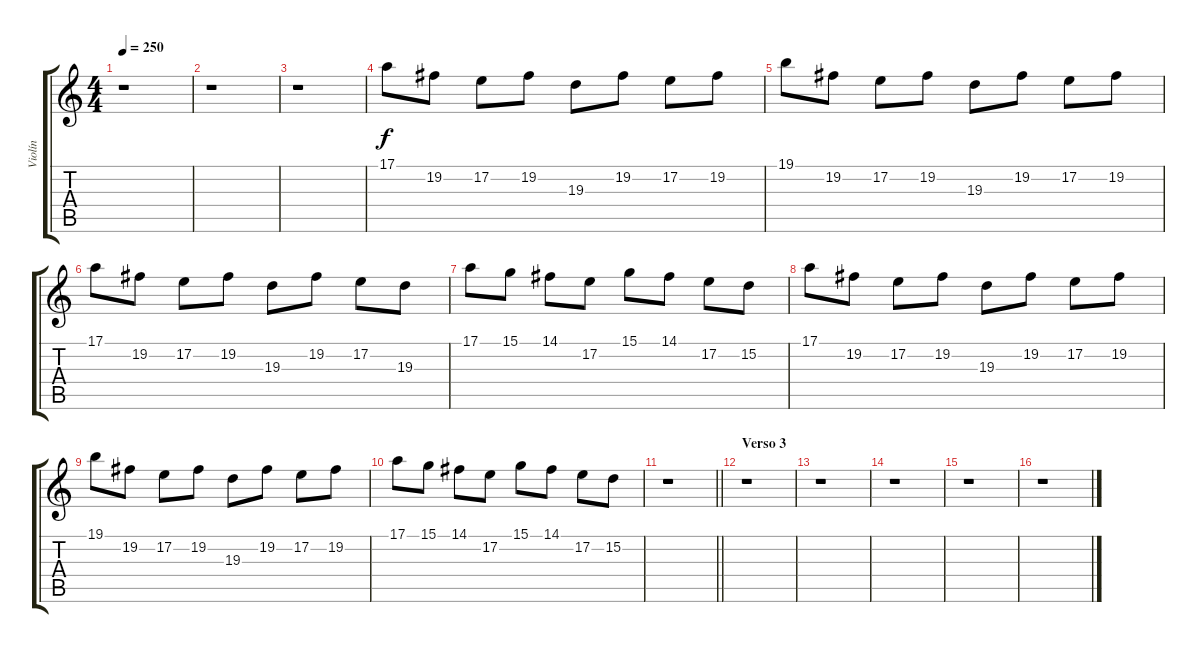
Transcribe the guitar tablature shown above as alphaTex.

\track ("Violín" "Violín") {instrument violin}
\staff {score tabs}
\tuning (E4 B3 G3 D3 A2 E2) {hide}
\ts (4 4)
\tempo 250
\clef g2
\ks c
r.1{dy f} |
r.1 |
r.1 |
17.1.8 19.2.8 17.2.8 19.2.8 19.3.8 19.2.8 17.2.8 19.2.8 |
19.1.8 19.2.8 17.2.8 19.2.8 19.3.8 19.2.8 17.2.8 19.2.8 |
17.1.8 19.2.8 17.2.8 19.2.8 19.3.8 19.2.8 17.2.8 19.3.8 |
17.1.8 15.1.8 14.1.8 17.2.8 15.1.8 14.1.8 17.2.8 15.2.8 |
17.1.8 19.2.8 17.2.8 19.2.8 19.3.8 19.2.8 17.2.8 19.2.8 |
19.1.8 19.2.8 17.2.8 19.2.8 19.3.8 19.2.8 17.2.8 19.2.8 |
17.1.8 15.1.8 14.1.8 17.2.8 15.1.8 14.1.8 17.2.8 15.2.8 |
\barLineRight lightlight
r.1 |
\section ("" "Verso 3")
r.1 |
r.1 |
r.1 |
r.1 |
r.1
